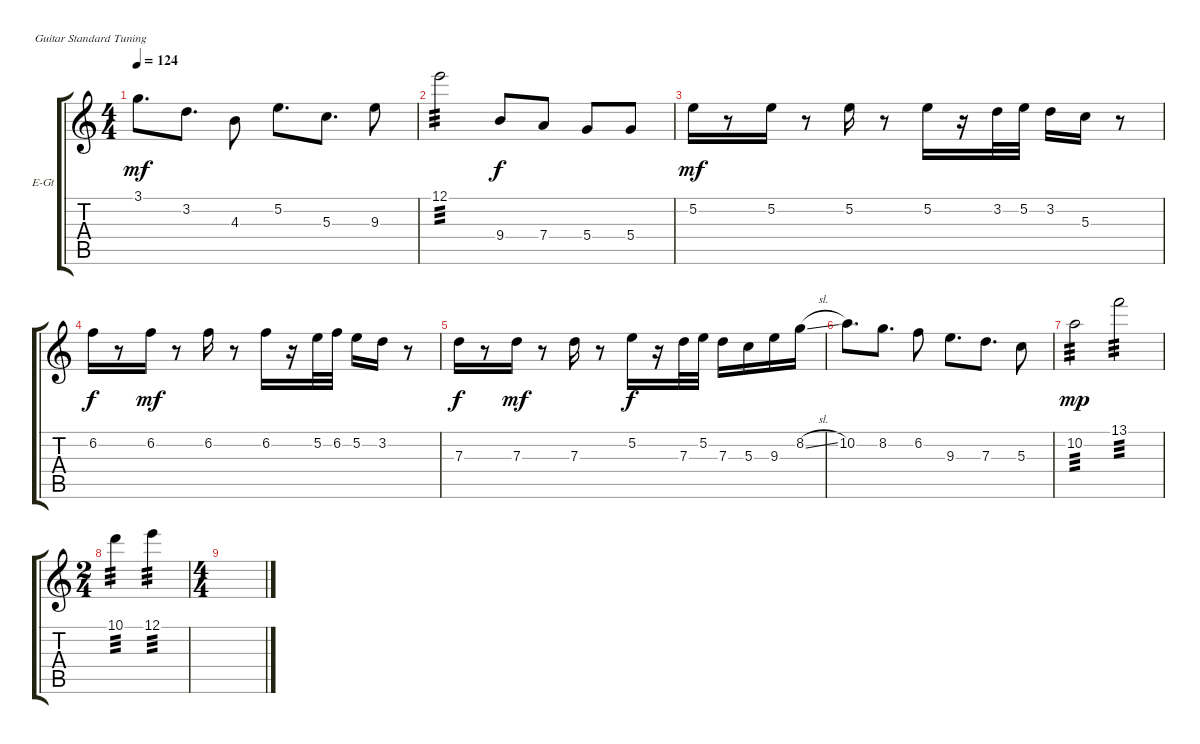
\defaultSystemsLayout 4
\bracketExtendMode groupsimilarinstruments
\firstSystemTrackNameOrientation horizontal
\otherSystemsTrackNameOrientation horizontal
\track ("Electric Guitar" "E-Gt") {instrument overdrivenguitar}
\staff {score tabs}
\tuning (E4 B3 G3 D3 A2 E2)
\ts (4 4)
\tempo 124
\clef g2
\ks c
3.1.8{d dy mf} 3.2.8{d} 4.3.8 5.2.8{d} 5.3.8{d} 9.3.8 |
12.1.2{tp 3} 9.4.8{dy f} 7.4.8 5.4.8 5.4.8 |
5.2.16{dy mf} r.8 5.2.16 r.8 5.2.16 r.8 5.2.16 r.16 3.2.32 5.2.32 3.2.16 5.3.16 r.8 |
6.2.16{dy f} r.8 6.2.16{dy mf} r.8 6.2.16 r.8 6.2.16 r.16 5.2.32 6.2.32 5.2.16 3.2.16 r.8 |
7.3.16{dy f} r.8 7.3.16{dy mf} r.8 7.3.16 r.8 5.2.16{dy f} r.16 7.3.32 5.2.32 7.3.16 5.3.16 9.3.16 8.2{sl}.16 |
10.2.8{d} 8.2.8{d} 6.2.8 9.3.8{d} 7.3.8{d} 5.3.8 |
10.2.2{tp 3 dy mp} 13.1.2{tp 3} |
\ts (2 4)
10.1.4{tp 3} 12.1.4{tp 3} |
\ts (4 4)
